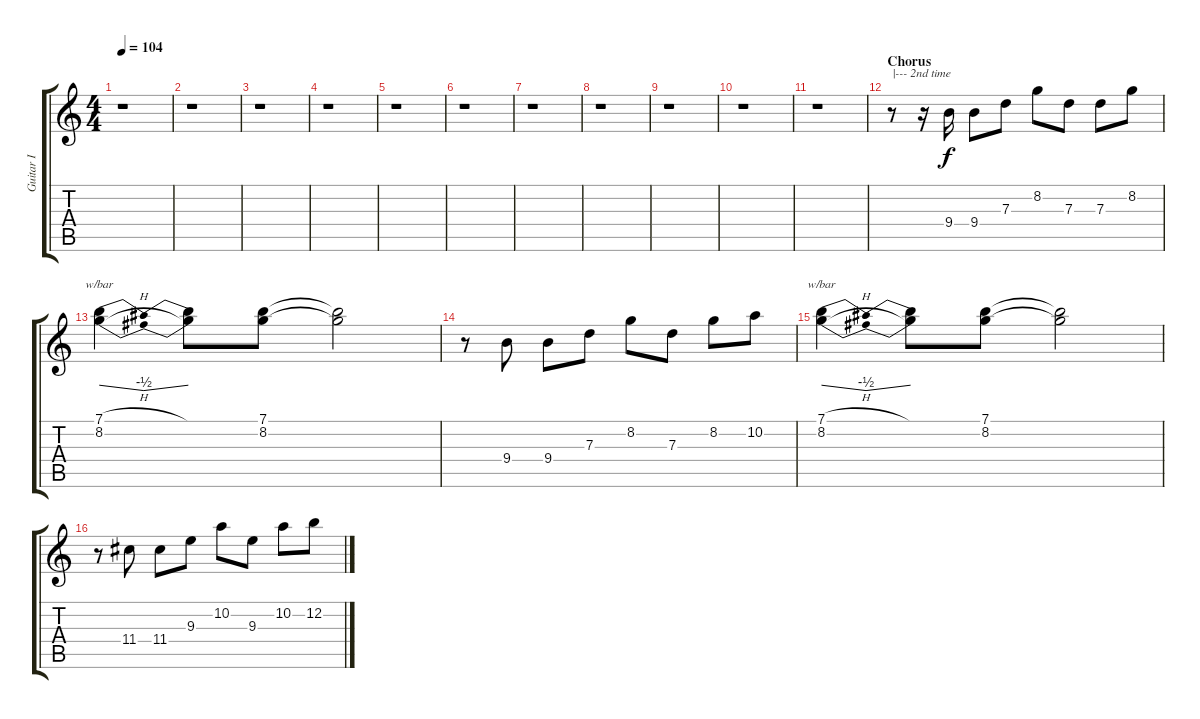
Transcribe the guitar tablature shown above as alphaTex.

\track ("Guitar I" "Guitar I") {instrument overdrivenguitar}
\staff {score tabs}
\tuning (E4 B3 G3 D3 A2 E2) {hide}
\ts (4 4)
\tempo 104
\clef g2
\ks c
r.1{dy ppp} |
r.1 |
r.1 |
r.1 |
r.1 |
r.1 |
r.1 |
r.1 |
r.1 |
r.1 |
r.1 |
\section ("" "Chorus")
r.8{txt "|--- 2nd time"} r.16 9.4.16{dy f} 9.4.8 7.3.8 8.2.8 7.3.8 7.3.8 8.2.8 |
(7.1{h} 8.2{h}).4{tbe (dip default 0 0 30 -2 60 0)} (7.1{t} 8.2{t}).8 (7.1 8.2).8 (7.1{t} 8.2{t}).2 |
r.8 9.4.8 9.4.8 7.3.8 8.2.8 7.3.8 8.2.8 10.2.8 |
(7.1{h} 8.2{h}).4{tbe (dip default 0 0 30 -2 60 0)} (7.1{t} 8.2{t}).8 (7.1 8.2).8 (7.1{t} 8.2{t}).2 |
r.8 11.4.8 11.4.8 9.3.8 10.2.8 9.3.8 10.2.8 12.2.8
